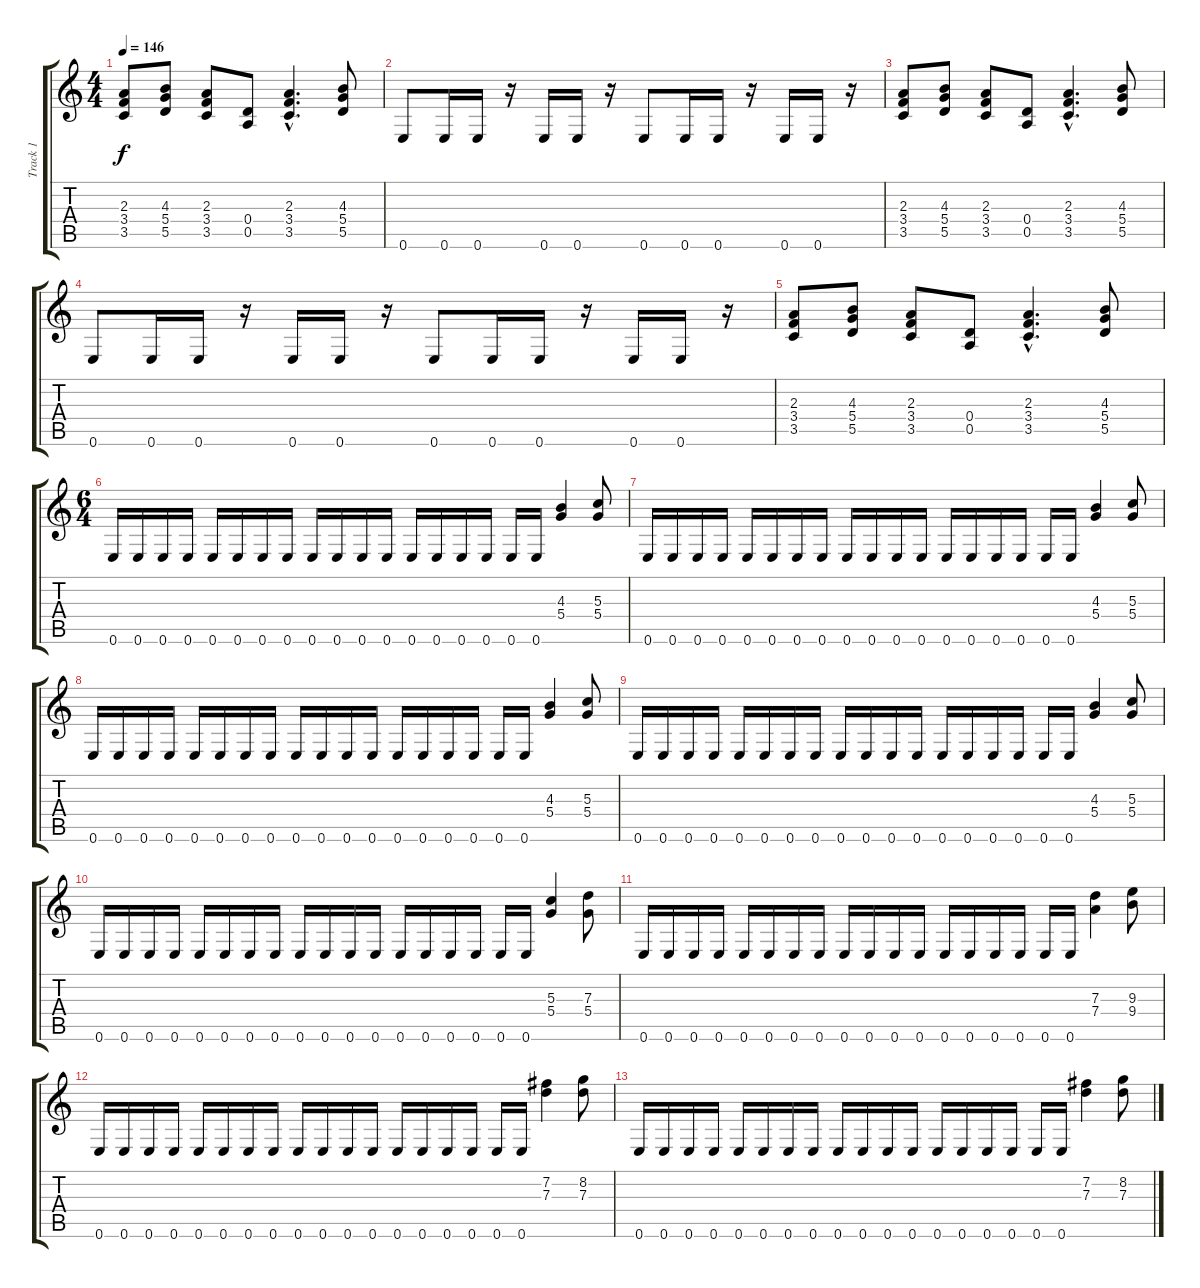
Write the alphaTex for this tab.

\track ("Track 1" "Track 1") {instrument distortionguitar}
\staff {score tabs}
\tuning (E4 B3 G3 D3 A2 E2) {hide}
\ts (4 4)
\tempo 146
\clef g2
\ks c
(2.3 3.4 3.5).8{dy f} (4.3 5.4 5.5).8 (2.3 3.4 3.5).8 (0.4 0.5).8 (2.3{hac} 3.4{hac} 3.5{hac}).4{d} (4.3 5.4 5.5).8 |
0.6.8 0.6.16 0.6.16 r.16 0.6.16 0.6.16 r.16 0.6.8 0.6.16 0.6.16 r.16 0.6.16 0.6.16 r.16 |
(2.3 3.4 3.5).8 (4.3 5.4 5.5).8 (2.3 3.4 3.5).8 (0.4 0.5).8 (2.3{hac} 3.4{hac} 3.5{hac}).4{d} (4.3 5.4 5.5).8 |
0.6.8 0.6.16 0.6.16 r.16 0.6.16 0.6.16 r.16 0.6.8 0.6.16 0.6.16 r.16 0.6.16 0.6.16 r.16 |
(2.3 3.4 3.5).8 (4.3 5.4 5.5).8 (2.3 3.4 3.5).8 (0.4 0.5).8 (2.3{hac} 3.4{hac} 3.5{hac}).4{d} (4.3 5.4 5.5).8 |
\ts (6 4)
0.6.16 0.6.16 0.6.16 0.6.16 0.6.16 0.6.16 0.6.16 0.6.16 0.6.16 0.6.16 0.6.16 0.6.16 0.6.16 0.6.16 0.6.16 0.6.16 0.6.16 0.6.16 (4.3 5.4).4 (5.3 5.4).8 |
0.6.16 0.6.16 0.6.16 0.6.16 0.6.16 0.6.16 0.6.16 0.6.16 0.6.16 0.6.16 0.6.16 0.6.16 0.6.16 0.6.16 0.6.16 0.6.16 0.6.16 0.6.16 (4.3 5.4).4 (5.3 5.4).8 |
0.6.16 0.6.16 0.6.16 0.6.16 0.6.16 0.6.16 0.6.16 0.6.16 0.6.16 0.6.16 0.6.16 0.6.16 0.6.16 0.6.16 0.6.16 0.6.16 0.6.16 0.6.16 (4.3 5.4).4 (5.3 5.4).8 |
0.6.16 0.6.16 0.6.16 0.6.16 0.6.16 0.6.16 0.6.16 0.6.16 0.6.16 0.6.16 0.6.16 0.6.16 0.6.16 0.6.16 0.6.16 0.6.16 0.6.16 0.6.16 (4.3 5.4).4 (5.3 5.4).8 |
0.6.16 0.6.16 0.6.16 0.6.16 0.6.16 0.6.16 0.6.16 0.6.16 0.6.16 0.6.16 0.6.16 0.6.16 0.6.16 0.6.16 0.6.16 0.6.16 0.6.16 0.6.16 (5.3 5.4).4 (7.3 5.4).8 |
0.6.16 0.6.16 0.6.16 0.6.16 0.6.16 0.6.16 0.6.16 0.6.16 0.6.16 0.6.16 0.6.16 0.6.16 0.6.16 0.6.16 0.6.16 0.6.16 0.6.16 0.6.16 (7.3 7.4).4 (9.3 9.4).8 |
0.6.16 0.6.16 0.6.16 0.6.16 0.6.16 0.6.16 0.6.16 0.6.16 0.6.16 0.6.16 0.6.16 0.6.16 0.6.16 0.6.16 0.6.16 0.6.16 0.6.16 0.6.16 (7.2 7.3).4 (8.2 7.3).8 |
0.6.16 0.6.16 0.6.16 0.6.16 0.6.16 0.6.16 0.6.16 0.6.16 0.6.16 0.6.16 0.6.16 0.6.16 0.6.16 0.6.16 0.6.16 0.6.16 0.6.16 0.6.16 (7.2 7.3).4 (8.2 7.3).8
